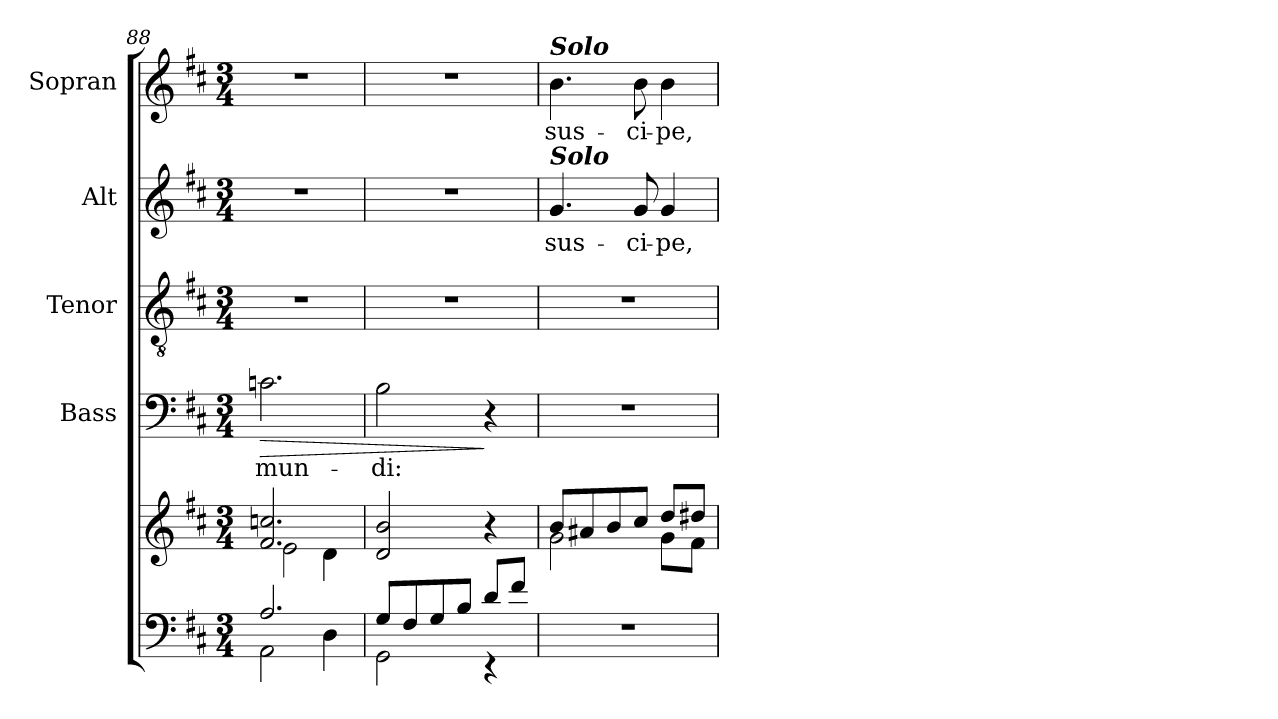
**kern	**kern	**kern	**text	**dynam	**kern	**kern	**text	**kern	**text
*part5	*part5	*part4	*part4	*part4	*part3	*part2	*part2	*part1	*part1
*staff6	*staff5	*staff4	*staff4	*staff4	*staff3	*staff2	*staff2	*staff1	*staff1
*	*	*I"Bass	*	*	*I"Tenor	*I"Alt	*	*I"Sopran	*
*	*	*I'B.	*	*	*I'T.	*I'A.	*	*I'S.	*
!!LO:PB:g=z
*clefF4	*clefG2	*clefF4	*	*	*clefGv2	*clefG2	*	*clefG2	*
*k[f#c#]	*k[f#c#]	*k[f#c#]	*	*	*k[f#c#]	*k[f#c#]	*	*k[f#c#]	*
*D:	*D:	*D:	*	*	*D:	*D:	*	*D:	*
*M3/4	*M3/4	*M3/4	*	*	*M3/4	*M3/4	*	*M3/4	*
=88	=88	=88	=88	=88	=88	=88	=88	=88	=88
*^	*^	*	*	*	*	*	*	*	*
!	!	!	!	!	!LO:LY:b	!LO:HP:b	!	!	!	!	!
2.A/	2AA\	2.f#/ 2.ccn/	2e\	2.cn\	mun-	>	2.r	2.r	.	2.r	.
.	4D\	.	4d\	.	.	.	.	.	.	.	.
=89	=89	=89	=89	=89	=89	=89	=89	=89	=89	=89	=89
!	!	!	!	!	!LO:LY:b	!	!	!	!	!	!
*	*	*v	*v	*	*	*	*	*	*	*	*
8G/L	2GG\	2d/ 2b/	2B\	-di:	.	2.r	2.r	.	2.r	.
8F#/	.	.	.	.	.	.	.	.	.	.
8G/	.	.	.	.	.	.	.	.	.	.
8B/J	.	.	.	.	.	.	.	.	.	.
8d/L	4rEE	4r	4r	.	]	.	.	.	.	.
8f#/J	.	.	.	.	.	.	.	.	.	.
*v	*v	*	*	*	*	*	*	*	*	*
=90	=90	=90	=90	=90	=90	=90	=90	=90	=90
*	*^	*	*	*	*	*	*	*	*
!	!	!	!	!	!	!	!	!	!LO:TX:a:Bi:t=Solo	!
!	!	!	!	!	!	!	!LO:TX:a:Bi:t=Solo	!	!	!
!	!	!	!	!	!	!	!	!LO:LY:b	!	!LO:LY:b
2.r	8b/L	2g\	2.r	.	.	2.r	4.g/	sus-	4.b\	sus-
.	8a#X/	.	.	.	.	.	.	.	.	.
.	8b/	.	.	.	.	.	.	.	.	.
!	!	!	!	!	!	!	!	!LO:LY:b	!	!LO:LY:b
.	8cc#/J	.	.	.	.	.	8g/	-ci-	8b\	-ci-
!	!	!	!	!	!	!	!	!LO:LY:b	!	!LO:LY:b
.	8dd/L	8g\L	.	.	.	.	4g/	-pe,	4b\	-pe,
.	8dd#X/J	8f#\J	.	.	.	.	.	.	.	.
*	*v	*v	*	*	*	*	*	*	*	*
=	=	=	=	=	=	=	=	=	=
*-	*-	*-	*-	*-	*-	*-	*-	*-	*-
